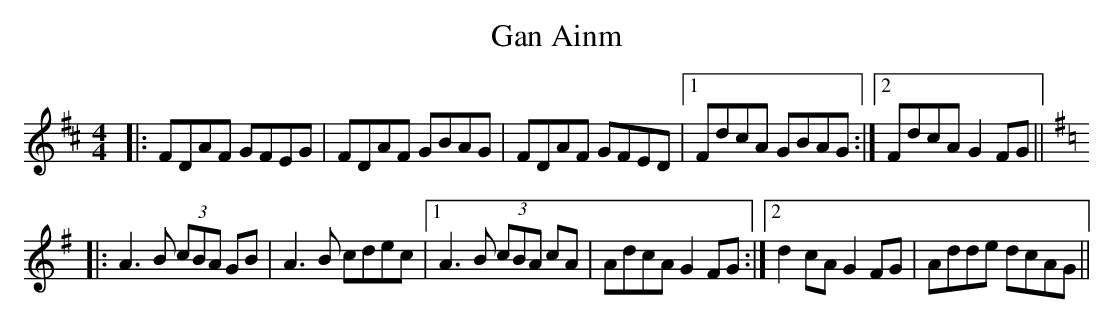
X:1
T:Gan Ainm
Q:400
M:4/4
K:D
|: FDAF GFEG | FDAF GBAG | FDAF GFED |1 FdcA GBAG :|2 FdcA G2FG ||
K:G
|: A3B (3cBA GB | A3B cdec |1 A3B (3cBA cA | AdcA G2FG :|2 d2cA G2FG | Adde dcAG ||
